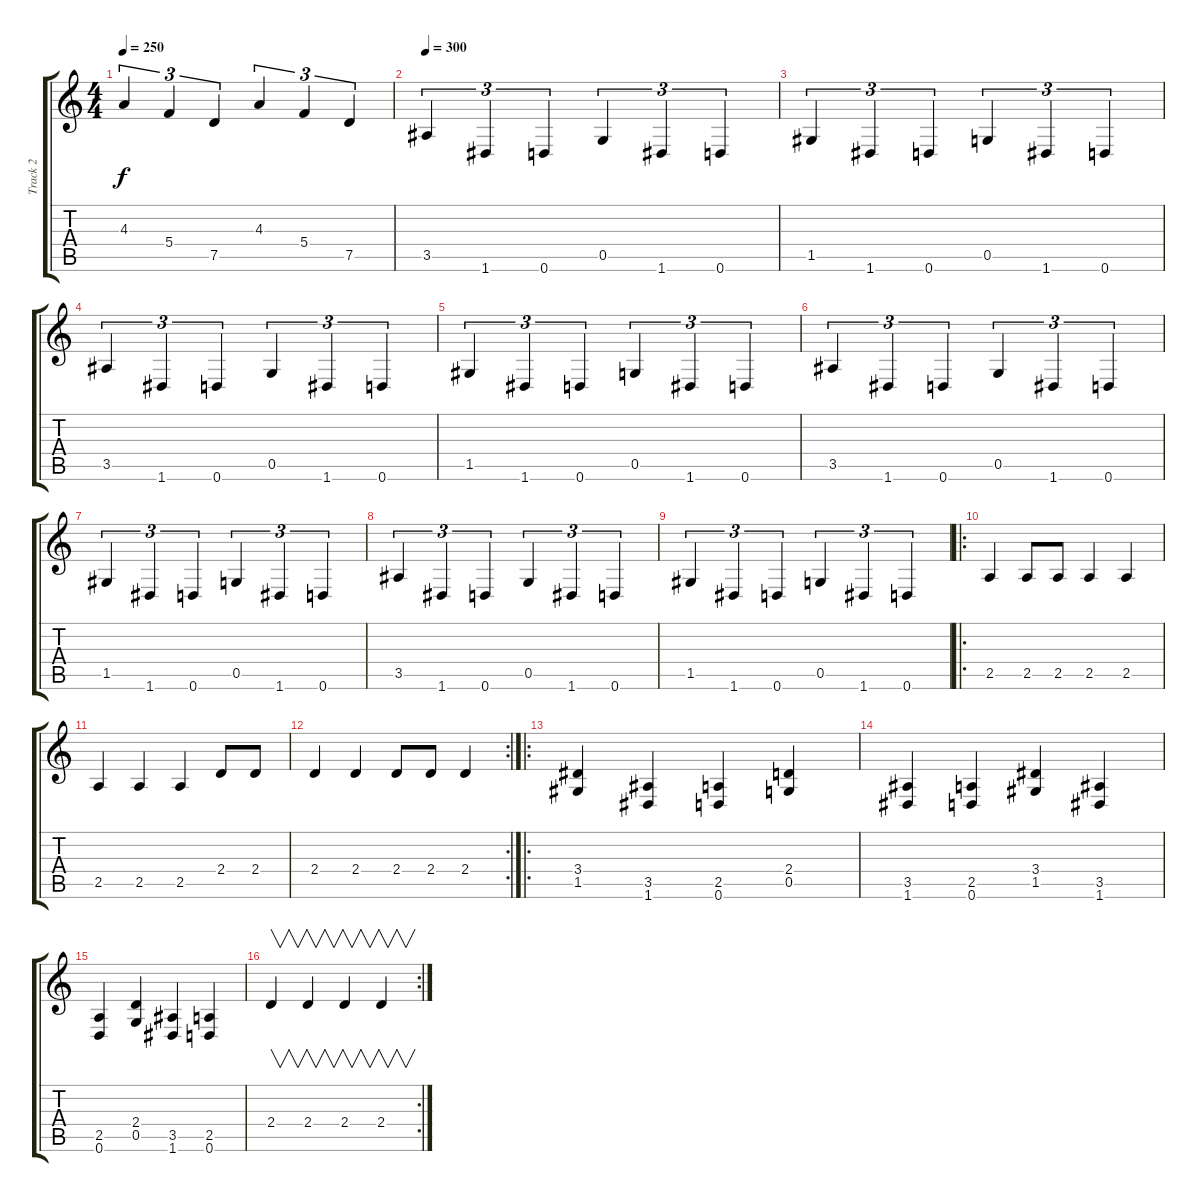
\track ("Track 2" "Track 2") {instrument distortionguitar}
\staff {score tabs}
\tuning (D4 A3 F3 C3 G2 D2) {hide}
\ts (4 4)
\tempo 250
\clef g2
\ks c
4.3.4{tu (3 2) dy f} 5.4.4{tu (3 2)} 7.5.4{tu (3 2)} 4.3.4{tu (3 2)} 5.4.4{tu (3 2)} 7.5.4{tu (3 2)} |
\tempo 300
3.5.4{tu (3 2)} 1.6.4{tu (3 2)} 0.6.4{tu (3 2)} 0.5.4{tu (3 2)} 1.6.4{tu (3 2)} 0.6.4{tu (3 2)} |
1.5.4{tu (3 2)} 1.6.4{tu (3 2)} 0.6.4{tu (3 2)} 0.5.4{tu (3 2)} 1.6.4{tu (3 2)} 0.6.4{tu (3 2)} |
3.5.4{tu (3 2)} 1.6.4{tu (3 2)} 0.6.4{tu (3 2)} 0.5.4{tu (3 2)} 1.6.4{tu (3 2)} 0.6.4{tu (3 2)} |
1.5.4{tu (3 2)} 1.6.4{tu (3 2)} 0.6.4{tu (3 2)} 0.5.4{tu (3 2)} 1.6.4{tu (3 2)} 0.6.4{tu (3 2)} |
3.5.4{tu (3 2)} 1.6.4{tu (3 2)} 0.6.4{tu (3 2)} 0.5.4{tu (3 2)} 1.6.4{tu (3 2)} 0.6.4{tu (3 2)} |
1.5.4{tu (3 2)} 1.6.4{tu (3 2)} 0.6.4{tu (3 2)} 0.5.4{tu (3 2)} 1.6.4{tu (3 2)} 0.6.4{tu (3 2)} |
3.5.4{tu (3 2)} 1.6.4{tu (3 2)} 0.6.4{tu (3 2)} 0.5.4{tu (3 2)} 1.6.4{tu (3 2)} 0.6.4{tu (3 2)} |
1.5.4{tu (3 2)} 1.6.4{tu (3 2)} 0.6.4{tu (3 2)} 0.5.4{tu (3 2)} 1.6.4{tu (3 2)} 0.6.4{tu (3 2)} |
\ro
2.5.4 2.5.8 2.5.8 2.5.4 2.5.4 |
2.5.4 2.5.4 2.5.4 2.4.8 2.4.8 |
\rc 2
2.4.4 2.4.4 2.4.8 2.4.8 2.4.4 |
\ro
(3.4 1.5).4 (3.5 1.6).4 (2.5 0.6).4 (2.4 0.5).4 |
(3.5 1.6).4 (2.5 0.6).4 (3.4 1.5).4 (3.5 1.6).4 |
(2.5 0.6).4 (2.4 0.5).4 (3.5 1.6).4 (2.5 0.6).4 |
\rc 2
2.4.4{v} 2.4.4{v} 2.4.4{v} 2.4.4{v}
